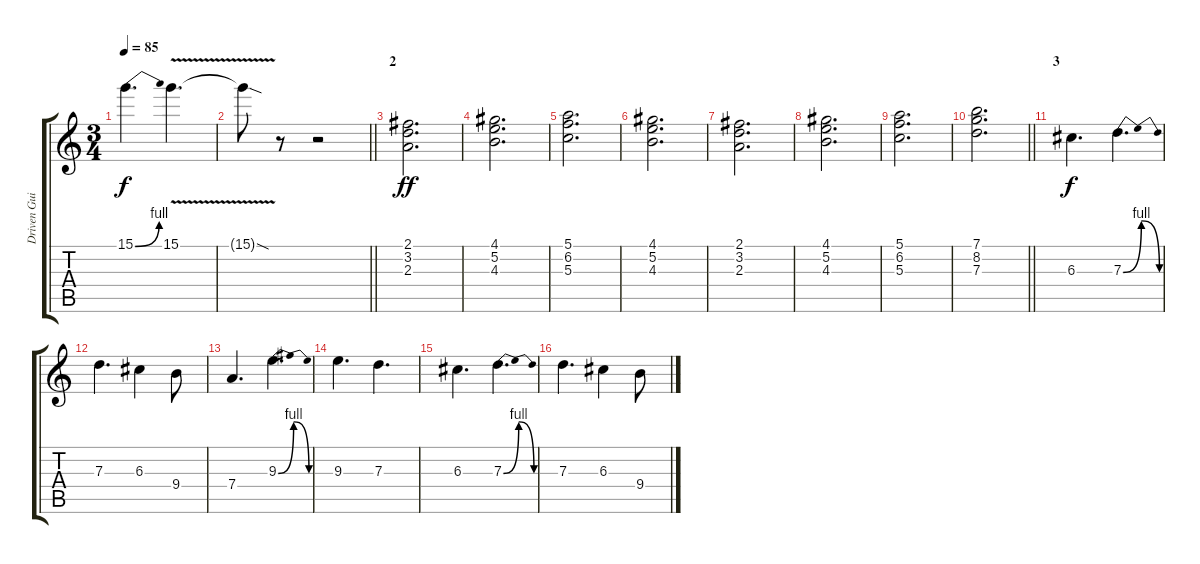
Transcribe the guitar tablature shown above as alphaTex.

\track ("Driven Guitar 1" "Driven Gui") {instrument overdrivenguitar}
\staff {score tabs}
\tuning (E4 B3 G3 D3 A2 E2) {hide}
\ts (3 4)
\tempo 85
\clef g2
\ks c
15.1{be (bend 0 0 60 4)}.4{d dy f} 15.1{v}.4{d} |
\barLineRight lightlight
15.1{sod t}.8 r.8 r.2 |
\section ("" "2")
(2.1 3.2 2.3).2{d dy ff} |
(4.1 5.2 4.3).2{d} |
(5.1 6.2 5.3).2{d} |
(4.1 5.2 4.3).2{d} |
(2.1 3.2 2.3).2{d} |
(4.1 5.2 4.3).2{d} |
(5.1 6.2 5.3).2{d} |
\barLineRight lightlight
(7.1 8.2 7.3).2{d} |
\section ("" "3")
6.3.4{d dy f} 7.3{be (bendrelease 0 0 10 4 45 4 60 0)}.4{d} |
7.3.4{d} 6.3.4 9.4.8 |
7.4.4{d} 9.3{be (bendrelease 0 0 10 4 45 4 60 0)}.4{d} |
9.3.4{d} 7.3.4{d} |
6.3.4{d} 7.3{be (bendrelease 0 0 10 4 45 4 60 0)}.4{d} |
7.3.4{d} 6.3.4 9.4.8
